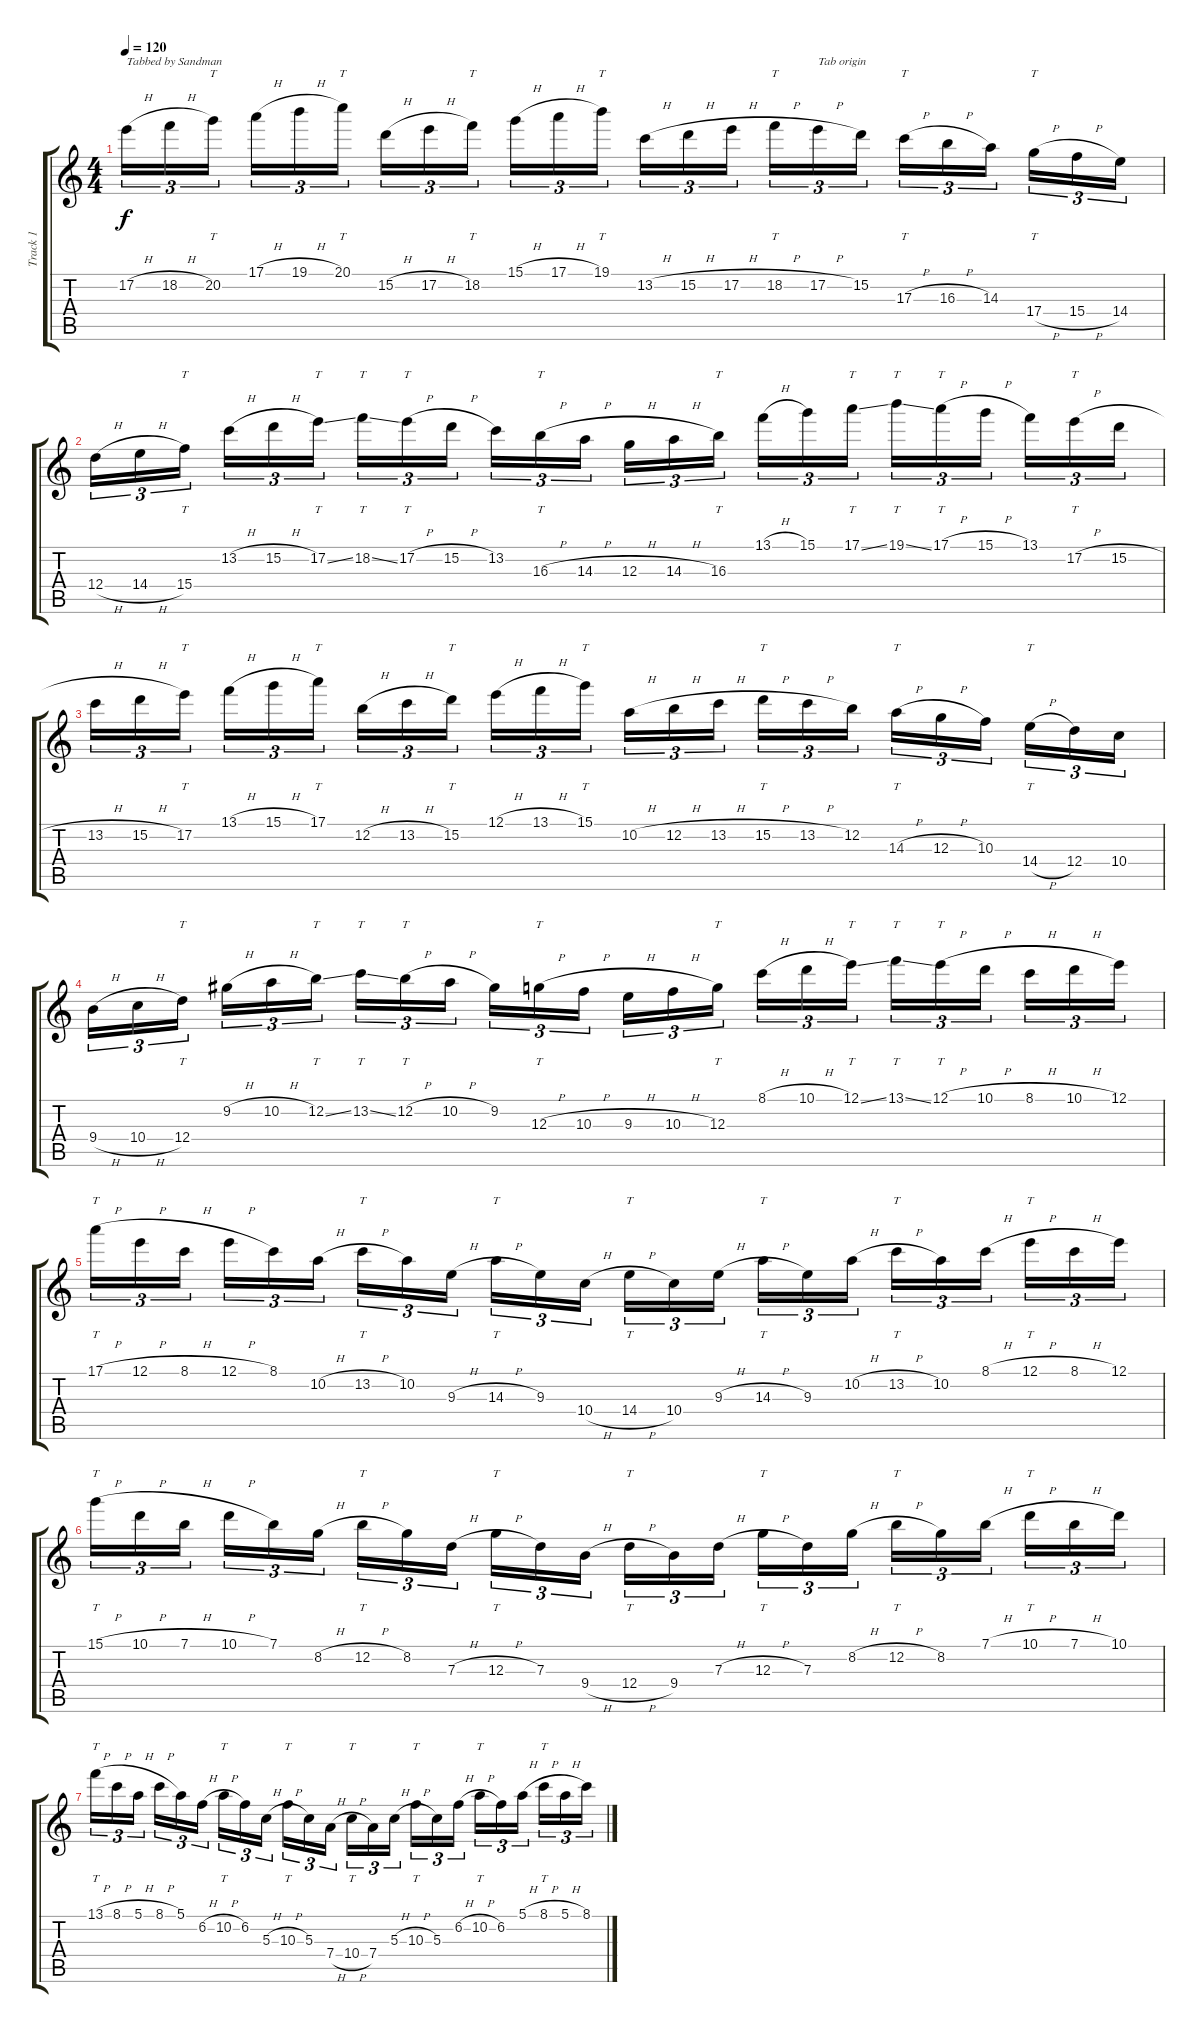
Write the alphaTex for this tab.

\track ("Track 1" "Track 1") {instrument overdrivenguitar}
\staff {score tabs}
\tuning (E4 B3 G3 D3 A2 E2) {hide}
\ts (4 4)
\tempo 120
\clef g2
\ks c
17.2{h}.16{tu (3 2) txt "Tabbed by Sandman" dy f instrument overdrivenguitar} 18.2{h}.16{tu (3 2)} 20.2.16{tt tu (3 2)} 17.1{h}.16{tu (3 2)} 19.1{h}.16{tu (3 2)} 20.1.16{tt tu (3 2)} 15.2{h}.16{tu (3 2)} 17.2{h}.16{tu (3 2)} 18.2.16{tt tu (3 2)} 15.1{h}.16{tu (3 2)} 17.1{h}.16{tu (3 2)} 19.1.16{tt tu (3 2)} 13.2{h}.16{tu (3 2)} 15.2{h}.16{tu (3 2)} 17.2{h}.16{tu (3 2)} 18.2{h}.16{tt tu (3 2)} 17.2{h}.16{tu (3 2) txt "Tab origin"} 15.2.16{tu (3 2)} 17.3{h}.16{tt tu (3 2)} 16.3{h}.16{tu (3 2)} 14.3.16{tu (3 2)} 17.4{h}.16{tt tu (3 2)} 15.4{h}.16{tu (3 2)} 14.4.16{tu (3 2)} |
12.4{h}.16{tu (3 2)} 14.4{h}.16{tu (3 2)} 15.4.16{tt tu (3 2)} 13.2{h}.16{tu (3 2)} 15.2{h}.16{tu (3 2)} 17.2{ss}.16{tt tu (3 2)} 18.2{ss}.16{tt tu (3 2)} 17.2{h}.16{tt tu (3 2)} 15.2{h}.16{tu (3 2)} 13.2.16{tu (3 2)} 16.3{h}.16{tt tu (3 2)} 14.3{h}.16{tu (3 2)} 12.3{h}.16{tu (3 2)} 14.3{h}.16{tu (3 2)} 16.3.16{tt tu (3 2)} 13.1{h}.16{tu (3 2)} 15.1.16{tu (3 2)} 17.1{ss}.16{tt tu (3 2)} 19.1{ss}.16{tt tu (3 2)} 17.1{h}.16{tt tu (3 2)} 15.1{h}.16{tu (3 2)} 13.1.16{tu (3 2)} 17.2{h}.16{tt tu (3 2)} 15.2{h}.16{tu (3 2)} |
13.2{h}.16{tu (3 2)} 15.2{h}.16{tu (3 2)} 17.2.16{tt tu (3 2)} 13.1{h}.16{tu (3 2)} 15.1{h}.16{tu (3 2)} 17.1.16{tt tu (3 2)} 12.2{h}.16{tu (3 2)} 13.2{h}.16{tu (3 2)} 15.2.16{tt tu (3 2)} 12.1{h}.16{tu (3 2)} 13.1{h}.16{tu (3 2)} 15.1.16{tt tu (3 2)} 10.2{h}.16{tu (3 2)} 12.2{h}.16{tu (3 2)} 13.2{h}.16{tu (3 2)} 15.2{h}.16{tt tu (3 2)} 13.2{h}.16{tu (3 2)} 12.2.16{tu (3 2)} 14.3{h}.16{tt tu (3 2)} 12.3{h}.16{tu (3 2)} 10.3.16{tu (3 2)} 14.4{h}.16{tt tu (3 2)} 12.4.16{tu (3 2)} 10.4.16{tu (3 2)} |
9.4{h}.16{tu (3 2)} 10.4{h}.16{tu (3 2)} 12.4.16{tt tu (3 2)} 9.2{h}.16{tu (3 2)} 10.2{h}.16{tu (3 2)} 12.2{ss}.16{tt tu (3 2)} 13.2{ss}.16{tt tu (3 2)} 12.2{h}.16{tt tu (3 2)} 10.2{h}.16{tu (3 2)} 9.2.16{tu (3 2)} 12.3{h}.16{tt tu (3 2)} 10.3{h}.16{tu (3 2)} 9.3{h}.16{tu (3 2)} 10.3{h}.16{tu (3 2)} 12.3.16{tt tu (3 2)} 8.1{h}.16{tu (3 2)} 10.1{h}.16{tu (3 2)} 12.1{ss}.16{tt tu (3 2)} 13.1{ss}.16{tt tu (3 2)} 12.1{h}.16{tt tu (3 2)} 10.1{h}.16{tu (3 2)} 8.1{h}.16{tu (3 2)} 10.1{h}.16{tu (3 2)} 12.1.16{tu (3 2)} |
17.1{h}.16{tt tu (3 2)} 12.1{h}.16{tu (3 2)} 8.1{h}.16{tu (3 2)} 12.1{h}.16{tu (3 2)} 8.1.16{tu (3 2)} 10.2{h}.16{tu (3 2)} 13.2{h}.16{tt tu (3 2)} 10.2.16{tu (3 2)} 9.3{h}.16{tu (3 2)} 14.3{h}.16{tt tu (3 2)} 9.3.16{tu (3 2)} 10.4{h}.16{tu (3 2)} 14.4{h}.16{tt tu (3 2)} 10.4.16{tu (3 2)} 9.3{h}.16{tu (3 2)} 14.3{h}.16{tt tu (3 2)} 9.3.16{tu (3 2)} 10.2{h}.16{tu (3 2)} 13.2{h}.16{tt tu (3 2)} 10.2.16{tu (3 2)} 8.1{h}.16{tu (3 2)} 12.1{h}.16{tt tu (3 2)} 8.1{h}.16{tu (3 2)} 12.1.16{tu (3 2)} |
15.1{h}.16{tt tu (3 2)} 10.1{h}.16{tu (3 2)} 7.1{h}.16{tu (3 2)} 10.1{h}.16{tu (3 2)} 7.1.16{tu (3 2)} 8.2{h}.16{tu (3 2)} 12.2{h}.16{tt tu (3 2)} 8.2.16{tu (3 2)} 7.3{h}.16{tu (3 2)} 12.3{h}.16{tt tu (3 2)} 7.3.16{tu (3 2)} 9.4{h}.16{tu (3 2)} 12.4{h}.16{tt tu (3 2)} 9.4.16{tu (3 2)} 7.3{h}.16{tu (3 2)} 12.3{h}.16{tt tu (3 2)} 7.3.16{tu (3 2)} 8.2{h}.16{tu (3 2)} 12.2{h}.16{tt tu (3 2)} 8.2.16{tu (3 2)} 7.1{h}.16{tu (3 2)} 10.1{h}.16{tt tu (3 2)} 7.1{h}.16{tu (3 2)} 10.1.16{tu (3 2)} |
13.1{h}.16{tt tu (3 2)} 8.1{h}.16{tu (3 2)} 5.1{h}.16{tu (3 2)} 8.1{h}.16{tu (3 2)} 5.1.16{tu (3 2)} 6.2{h}.16{tu (3 2)} 10.2{h}.16{tt tu (3 2)} 6.2.16{tu (3 2)} 5.3{h}.16{tu (3 2)} 10.3{h}.16{tt tu (3 2)} 5.3.16{tu (3 2)} 7.4{h}.16{tu (3 2)} 10.4{h}.16{tt tu (3 2)} 7.4.16{tu (3 2)} 5.3{h}.16{tu (3 2)} 10.3{h}.16{tt tu (3 2)} 5.3.16{tu (3 2)} 6.2{h}.16{tu (3 2)} 10.2{h}.16{tt tu (3 2)} 6.2.16{tu (3 2)} 5.1{h}.16{tu (3 2)} 8.1{h}.16{tt tu (3 2)} 5.1{h}.16{tu (3 2)} 8.1.16{tu (3 2)}
